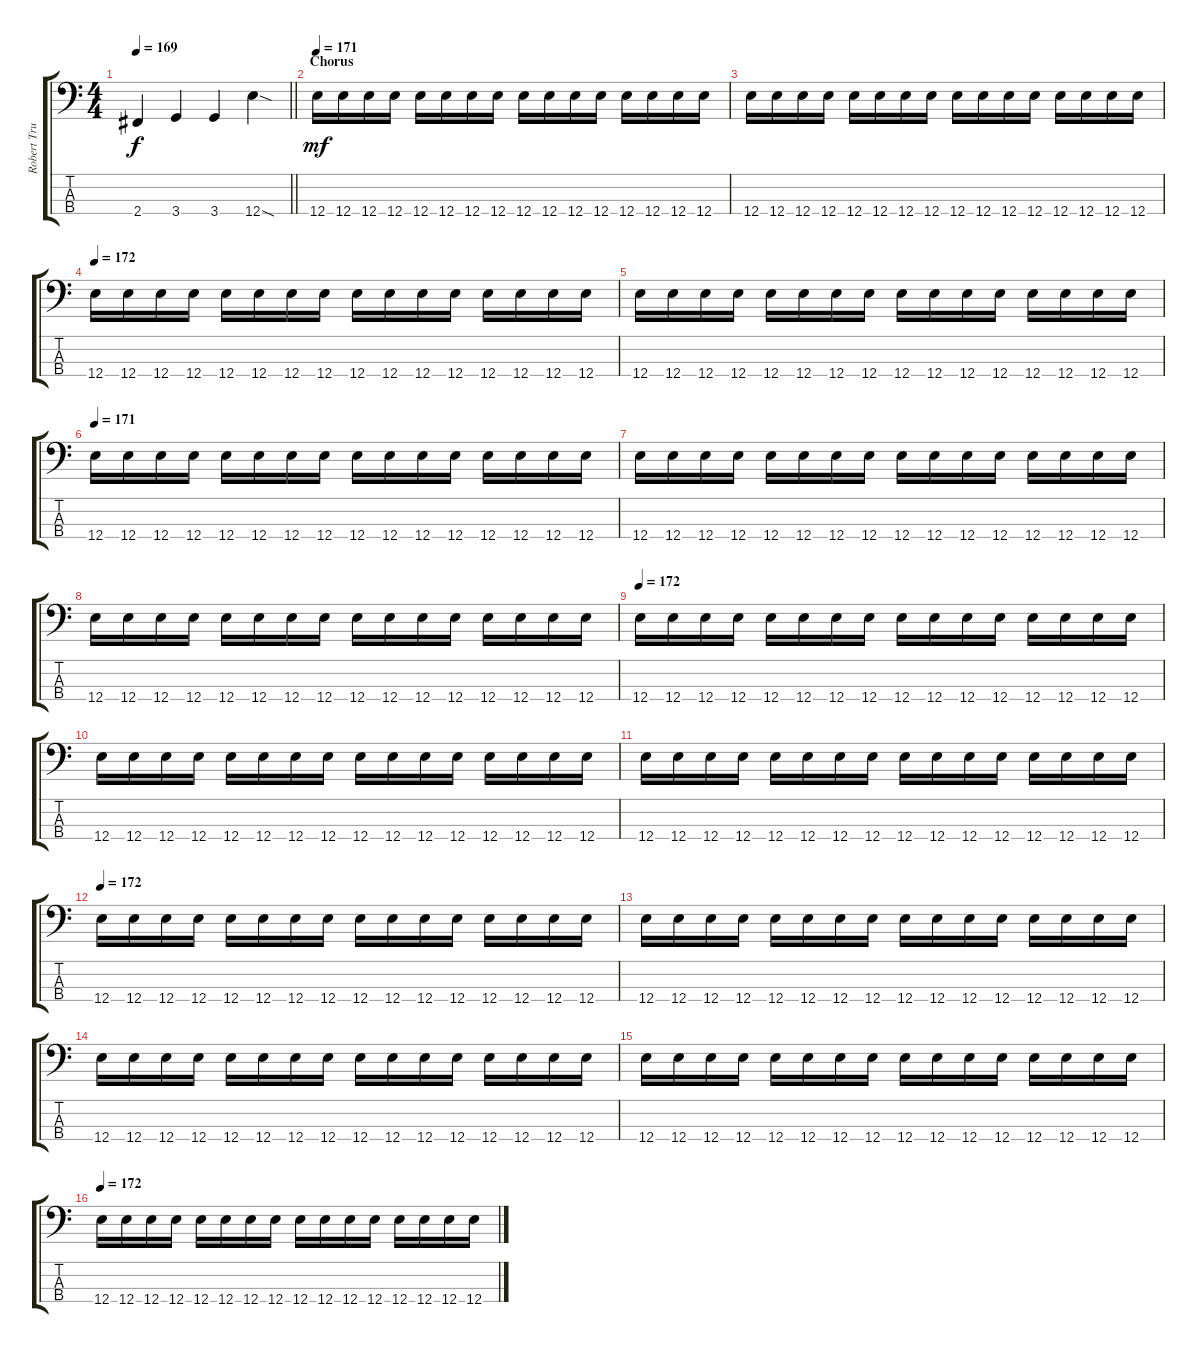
\track ("Robert Trujillo" "Robert Tru") {instrument electricbasspick}
\staff {score tabs}
\tuning (G2 D2 A1 E1) {hide}
\ts (4 4)
\tempo 169
\clef f4
\barLineRight lightlight
\ks c
2.4.4{dy f} 3.4.4 3.4.4 12.4{sod}.4 |
\section ("" "Chorus")
\tempo 171
12.4.16{dy mf} 12.4.16 12.4.16 12.4.16 12.4.16 12.4.16 12.4.16 12.4.16 12.4.16 12.4.16 12.4.16 12.4.16 12.4.16 12.4.16 12.4.16 12.4.16 |
12.4.16 12.4.16 12.4.16 12.4.16 12.4.16 12.4.16 12.4.16 12.4.16 12.4.16 12.4.16 12.4.16 12.4.16 12.4.16 12.4.16 12.4.16 12.4.16 |
\tempo 172
12.4.16 12.4.16 12.4.16 12.4.16 12.4.16 12.4.16 12.4.16 12.4.16 12.4.16 12.4.16 12.4.16 12.4.16 12.4.16 12.4.16 12.4.16 12.4.16 |
12.4.16 12.4.16 12.4.16 12.4.16 12.4.16 12.4.16 12.4.16 12.4.16 12.4.16 12.4.16 12.4.16 12.4.16 12.4.16 12.4.16 12.4.16 12.4.16 |
\tempo 171
12.4.16 12.4.16 12.4.16 12.4.16 12.4.16 12.4.16 12.4.16 12.4.16 12.4.16 12.4.16 12.4.16 12.4.16 12.4.16 12.4.16 12.4.16 12.4.16 |
12.4.16 12.4.16 12.4.16 12.4.16 12.4.16 12.4.16 12.4.16 12.4.16 12.4.16 12.4.16 12.4.16 12.4.16 12.4.16 12.4.16 12.4.16 12.4.16 |
12.4.16 12.4.16 12.4.16 12.4.16 12.4.16 12.4.16 12.4.16 12.4.16 12.4.16 12.4.16 12.4.16 12.4.16 12.4.16 12.4.16 12.4.16 12.4.16 |
\tempo 172
12.4.16 12.4.16 12.4.16 12.4.16 12.4.16 12.4.16 12.4.16 12.4.16 12.4.16 12.4.16 12.4.16 12.4.16 12.4.16 12.4.16 12.4.16 12.4.16 |
12.4.16 12.4.16 12.4.16 12.4.16 12.4.16 12.4.16 12.4.16 12.4.16 12.4.16 12.4.16 12.4.16 12.4.16 12.4.16 12.4.16 12.4.16 12.4.16 |
12.4.16 12.4.16 12.4.16 12.4.16 12.4.16 12.4.16 12.4.16 12.4.16 12.4.16 12.4.16 12.4.16 12.4.16 12.4.16 12.4.16 12.4.16 12.4.16 |
\tempo 172
12.4.16 12.4.16 12.4.16 12.4.16 12.4.16 12.4.16 12.4.16 12.4.16 12.4.16 12.4.16 12.4.16 12.4.16 12.4.16 12.4.16 12.4.16 12.4.16 |
12.4.16 12.4.16 12.4.16 12.4.16 12.4.16 12.4.16 12.4.16 12.4.16 12.4.16 12.4.16 12.4.16 12.4.16 12.4.16 12.4.16 12.4.16 12.4.16 |
12.4.16 12.4.16 12.4.16 12.4.16 12.4.16 12.4.16 12.4.16 12.4.16 12.4.16 12.4.16 12.4.16 12.4.16 12.4.16 12.4.16 12.4.16 12.4.16 |
12.4.16 12.4.16 12.4.16 12.4.16 12.4.16 12.4.16 12.4.16 12.4.16 12.4.16 12.4.16 12.4.16 12.4.16 12.4.16 12.4.16 12.4.16 12.4.16 |
\tempo 172
12.4.16 12.4.16 12.4.16 12.4.16 12.4.16 12.4.16 12.4.16 12.4.16 12.4.16 12.4.16 12.4.16 12.4.16 12.4.16 12.4.16 12.4.16 12.4.16
